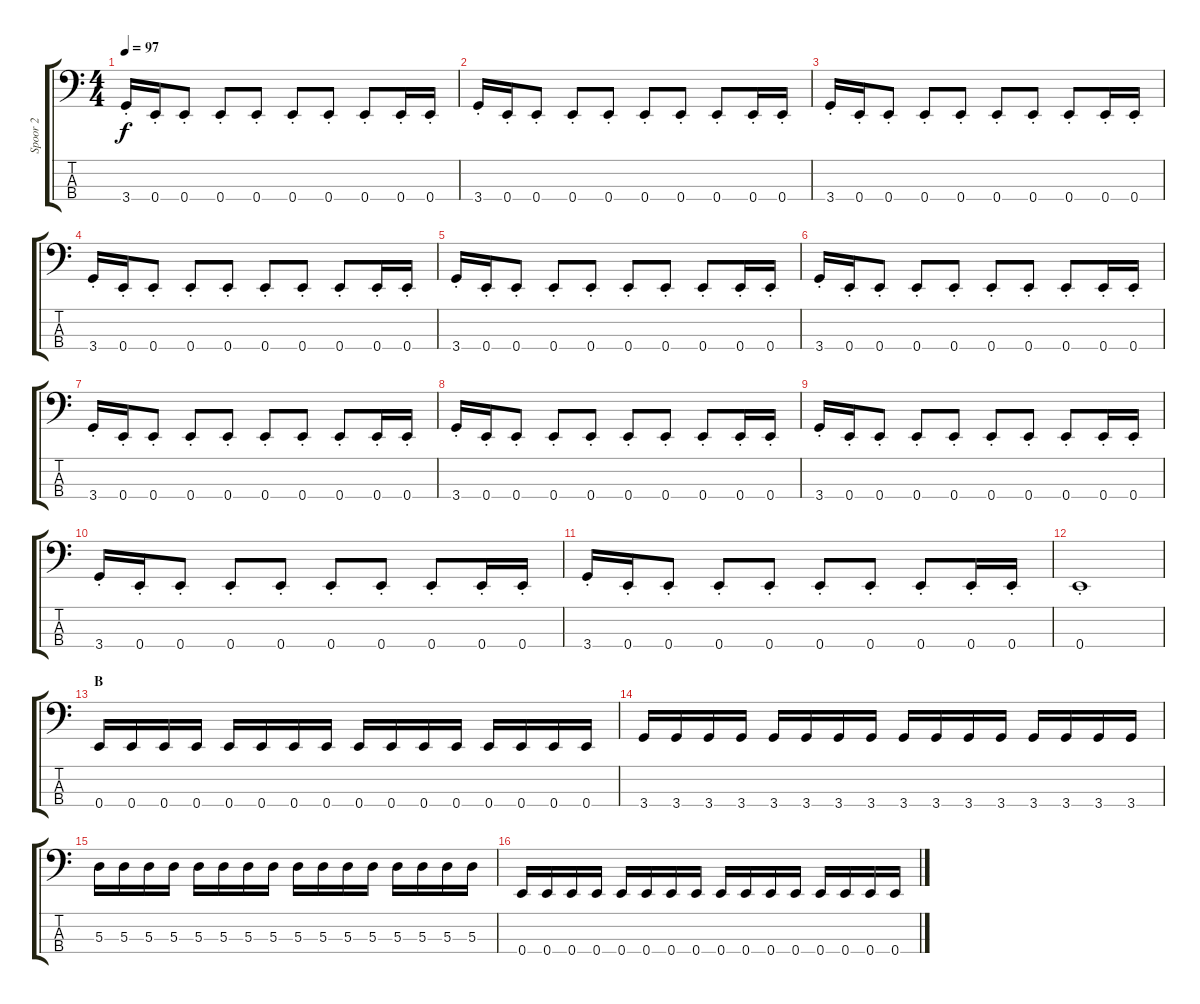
\track ("Spoor 2" "Spoor 2") {instrument slapbass2}
\staff {score tabs}
\tuning (G2 D2 A1 E1) {hide}
\ts (4 4)
\tempo 97
\clef f4
\ks c
3.4{st}.16{dy f} 0.4{st}.16 0.4{st}.8 0.4{st}.8 0.4{st}.8 0.4{st}.8 0.4{st}.8 0.4{st}.8 0.4{st}.16 0.4{st}.16 |
3.4{st}.16 0.4{st}.16 0.4{st}.8 0.4{st}.8 0.4{st}.8 0.4{st}.8 0.4{st}.8 0.4{st}.8 0.4{st}.16 0.4{st}.16 |
3.4{st}.16 0.4{st}.16 0.4{st}.8 0.4{st}.8 0.4{st}.8 0.4{st}.8 0.4{st}.8 0.4{st}.8 0.4{st}.16 0.4{st}.16 |
3.4{st}.16 0.4{st}.16 0.4{st}.8 0.4{st}.8 0.4{st}.8 0.4{st}.8 0.4{st}.8 0.4{st}.8 0.4{st}.16 0.4{st}.16 |
3.4{st}.16 0.4{st}.16 0.4{st}.8 0.4{st}.8 0.4{st}.8 0.4{st}.8 0.4{st}.8 0.4{st}.8 0.4{st}.16 0.4{st}.16 |
3.4{st}.16 0.4{st}.16 0.4{st}.8 0.4{st}.8 0.4{st}.8 0.4{st}.8 0.4{st}.8 0.4{st}.8 0.4{st}.16 0.4{st}.16 |
3.4{st}.16 0.4{st}.16 0.4{st}.8 0.4{st}.8 0.4{st}.8 0.4{st}.8 0.4{st}.8 0.4{st}.8 0.4{st}.16 0.4{st}.16 |
3.4{st}.16 0.4{st}.16 0.4{st}.8 0.4{st}.8 0.4{st}.8 0.4{st}.8 0.4{st}.8 0.4{st}.8 0.4{st}.16 0.4{st}.16 |
3.4{st}.16 0.4{st}.16 0.4{st}.8 0.4{st}.8 0.4{st}.8 0.4{st}.8 0.4{st}.8 0.4{st}.8 0.4{st}.16 0.4{st}.16 |
3.4{st}.16 0.4{st}.16 0.4{st}.8 0.4{st}.8 0.4{st}.8 0.4{st}.8 0.4{st}.8 0.4{st}.8 0.4{st}.16 0.4{st}.16 |
3.4{st}.16 0.4{st}.16 0.4{st}.8 0.4{st}.8 0.4{st}.8 0.4{st}.8 0.4{st}.8 0.4{st}.8 0.4{st}.16 0.4{st}.16 |
0.4{st}.1 |
\section ("" "B")
0.4.16 0.4.16 0.4.16 0.4.16 0.4.16 0.4.16 0.4.16 0.4.16 0.4.16 0.4.16 0.4.16 0.4.16 0.4.16 0.4.16 0.4.16 0.4.16 |
3.4.16 3.4.16 3.4.16 3.4.16 3.4.16 3.4.16 3.4.16 3.4.16 3.4.16 3.4.16 3.4.16 3.4.16 3.4.16 3.4.16 3.4.16 3.4.16 |
5.3.16 5.3.16 5.3.16 5.3.16 5.3.16 5.3.16 5.3.16 5.3.16 5.3.16 5.3.16 5.3.16 5.3.16 5.3.16 5.3.16 5.3.16 5.3.16 |
0.4.16 0.4.16 0.4.16 0.4.16 0.4.16 0.4.16 0.4.16 0.4.16 0.4.16 0.4.16 0.4.16 0.4.16 0.4.16 0.4.16 0.4.16 0.4.16
